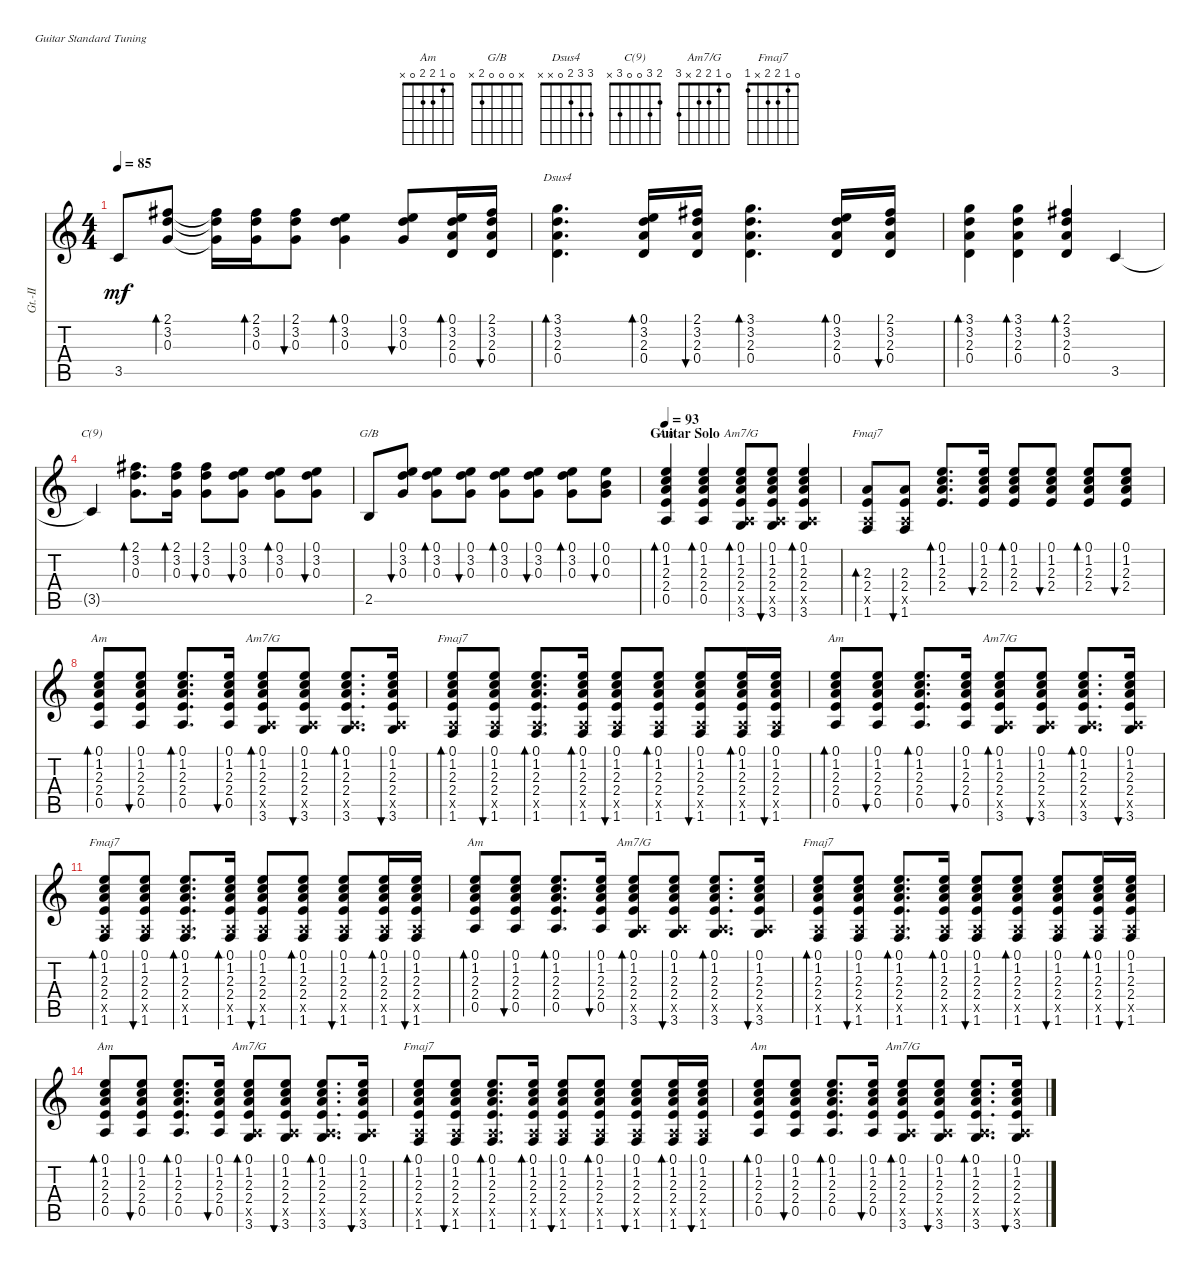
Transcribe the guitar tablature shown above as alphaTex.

\defaultSystemsLayout 4
\bracketExtendMode nobrackets
\defaultBarNumberDisplay FirstOfSystem
\track ("Rhythm II (12 St.) - J. Page - Clean" "Gt.-II") {instrument electricguitarclean}
\staff {score tabs}
\tuning (E4 B3 G3 D3 A2 E2)
\chord ("Am" 0 1 2 2 0 x)
\chord ("G/B" x 0 0 0 2 x)
\chord ("Dsus4" 3 3 2 0 x x)
\chord ("C(9)" 2 3 0 0 3 x)
\chord ("Am7/G" 0 1 2 2 x 3)
\chord ("Fmaj7" 0 1 2 2 x 1)
\ts (4 4)
\tempo 85
\clef g2
\scale
0.960908
\ks aminor
3.5.8{dy mf} (0.3 3.2 2.1{acc #}).8{bd 30} (0.3{t} 3.2{t} 2.1{t acc #}).16 (0.3 3.2 2.1{acc #}).16{bd 30} (0.3 3.2 2.1{acc #}).8{bu 30} (0.3 3.2 0.1).4{bd 30} (0.3 3.2 0.1).8{bu 30} (2.3 3.2 0.1 0.4).16{bd 30} (2.3 3.2 2.1{acc #} 0.4).16{bu 30} |
\scale
0.960908 (0.4 2.3 3.2 3.1).4{d bd 30 ch "Dsus4"} (0.4 2.3 3.2 0.1).16{bd 30} (0.4 2.3 3.2 2.1{acc #}).16{bu 30} (0.4 2.3 3.2 3.1).4{d bd 30} (0.4 2.3 3.2 0.1).16{bd 30} (0.4 2.3 3.2 2.1{acc #}).16{bu 30} |
\scale
1.07818 (0.4 2.3 3.2 3.1).4{bd 30} (0.4 2.3 3.2 3.1).4{bd 30} (0.4 2.3 3.2 2.1{acc #}).4{bd 30} 3.5.4 |
\scale
0.960908 3.5{t}.4{ch "C(9)"} (0.3 3.2 2.1{acc #}).8{d bd 30} (0.3 3.2 2.1{acc #}).16{bd 30} (0.3 3.2 2.1{acc #}).8{bu 30} (0.3 3.2 0.1).8{bu 30} (0.3 3.2 0.1).8{bd 30} (0.3 3.2 0.1).8{bu 30} |
\scale
0.960908 2.5.8{ch "G/B"} (0.3 3.2 0.1).8{bu 30} (0.3 3.2 0.1).8{bd 30} (0.3 3.2 0.1).8{bu 30} (0.3 3.2 0.1).8{bd 30} (0.3 3.2 0.1).8{bu 30} (0.3 3.2 0.1).8{bd 30} (0.3 0.2 0.1).8{bu 30} |
\section ("" "Guitar Solo")
\tempo 93
\scale
1.07818 (0.5 2.4 2.3 1.2 0.1).4{bd 30 ch "Am"} (0.5 2.4 2.3 1.2 0.1).4{bd 30} (3.6 2.4 2.3 1.2 0.1 0.5{x}).8{bd 30 ch "Am7/G"} (3.6 2.4 2.3 1.2 0.1 0.5{x}).8{bu 30} (3.6 2.4 2.3 1.2 0.1 0.5{x}).4{bd 30} |
\scale
0.960908 (1.6 0.5{x} 2.4 2.3).8{bd 30 ch "Fmaj7"} (1.6 0.5{x} 2.4 2.3).8{bu 30} (0.1 1.2 2.3 2.4).8{d bd 30} (0.1 1.2 2.3 2.4).16{bu 30} (0.1 1.2 2.3 2.4).8{bd 30} (0.1 1.2 2.3 2.4).8{bu 30} (0.1 1.2 2.3 2.4).8{bd 30} (0.1 1.2 2.3 2.4).8{bu 30} |
\scale
0.960908 (0.5 2.4 2.3 1.2 0.1).8{bd 30 ch "Am"} (0.5 2.4 2.3 1.2 0.1).8{bu 30} (0.5 2.4 2.3 1.2 0.1).8{d bd 30} (0.5 2.4 2.3 1.2 0.1).16{bu 30} (3.6 2.4 2.3 1.2 0.1 0.5{x}).8{bd 30 ch "Am7/G"} (3.6 2.4 2.3 1.2 0.1 0.5{x}).8{bu 30} (3.6 2.4 2.3 1.2 0.1 0.5{x}).8{d bd 30} (3.6 2.4 2.3 1.2 0.1 0.5{x}).16{bu 30} |
\scale
1.07818 (1.6 2.4 2.3 1.2 0.1 0.5{x}).8{bd 30 ch "Fmaj7"} (1.6 2.4 2.3 1.2 0.1 0.5{x}).8{bu 30} (1.6 2.4 2.3 1.2 0.1 0.5{x}).8{d bd 30} (1.6 2.4 2.3 1.2 0.1 0.5{x}).16{bd 30} (1.6 2.4 2.3 1.2 0.1 0.5{x}).8{bu 30} (1.6 2.4 2.3 1.2 0.1 0.5{x}).8{bd 30} (1.6 2.4 2.3 1.2 0.1 0.5{x}).8{bu 30} (1.6 2.4 2.3 1.2 0.1 0.5{x}).16{bd 30} (1.6 2.4 2.3 1.2 0.1 0.5{x}).16{bu 30} |
\scale
0.960908 (0.5 2.4 2.3 1.2 0.1).8{bd 30 ch "Am"} (0.5 2.4 2.3 1.2 0.1).8{bu 30} (0.5 2.4 2.3 1.2 0.1).8{d bd 30} (0.5 2.4 2.3 1.2 0.1).16{bu 30} (3.6 2.4 2.3 1.2 0.1 0.5{x}).8{bd 30 ch "Am7/G"} (3.6 2.4 2.3 1.2 0.1 0.5{x}).8{bu 30} (3.6 2.4 2.3 1.2 0.1 0.5{x}).8{d bd 30} (3.6 2.4 2.3 1.2 0.1 0.5{x}).16{bu 30} |
\scale
0.960908 (1.6 2.4 2.3 1.2 0.1 0.5{x}).8{bd 30 ch "Fmaj7"} (1.6 2.4 2.3 1.2 0.1 0.5{x}).8{bu 30} (1.6 2.4 2.3 1.2 0.1 0.5{x}).8{d bd 30} (1.6 2.4 2.3 1.2 0.1 0.5{x}).16{bd 30} (1.6 2.4 2.3 1.2 0.1 0.5{x}).8{bu 30} (1.6 2.4 2.3 1.2 0.1 0.5{x}).8{bd 30} (1.6 2.4 2.3 1.2 0.1 0.5{x}).8{bu 30} (1.6 2.4 2.3 1.2 0.1 0.5{x}).16{bd 30} (1.6 2.4 2.3 1.2 0.1 0.5{x}).16{bu 30} |
\scale
1.07818 (0.5 2.4 2.3 1.2 0.1).8{bd 30 ch "Am"} (0.5 2.4 2.3 1.2 0.1).8{bu 30} (0.5 2.4 2.3 1.2 0.1).8{d bd 30} (0.5 2.4 2.3 1.2 0.1).16{bu 30} (3.6 2.4 2.3 1.2 0.1 0.5{x}).8{bd 30 ch "Am7/G"} (3.6 2.4 2.3 1.2 0.1 0.5{x}).8{bu 30} (3.6 2.4 2.3 1.2 0.1 0.5{x}).8{d bd 30} (3.6 2.4 2.3 1.2 0.1 0.5{x}).16{bu 30} |
\scale
0.960908 (1.6 2.4 2.3 1.2 0.1 0.5{x}).8{bd 30 ch "Fmaj7"} (1.6 2.4 2.3 1.2 0.1 0.5{x}).8{bu 30} (1.6 2.4 2.3 1.2 0.1 0.5{x}).8{d bd 30} (1.6 2.4 2.3 1.2 0.1 0.5{x}).16{bd 30} (1.6 2.4 2.3 1.2 0.1 0.5{x}).8{bu 30} (1.6 2.4 2.3 1.2 0.1 0.5{x}).8{bd 30} (1.6 2.4 2.3 1.2 0.1 0.5{x}).8{bu 30} (1.6 2.4 2.3 1.2 0.1 0.5{x}).16{bd 30} (1.6 2.4 2.3 1.2 0.1 0.5{x}).16{bu 30} |
\scale
0.960908 (0.5 2.4 2.3 1.2 0.1).8{bd 30 ch "Am"} (0.5 2.4 2.3 1.2 0.1).8{bu 30} (0.5 2.4 2.3 1.2 0.1).8{d bd 30} (0.5 2.4 2.3 1.2 0.1).16{bu 30} (3.6 2.4 2.3 1.2 0.1 0.5{x}).8{bd 30 ch "Am7/G"} (3.6 2.4 2.3 1.2 0.1 0.5{x}).8{bu 30} (3.6 2.4 2.3 1.2 0.1 0.5{x}).8{d bd 30} (3.6 2.4 2.3 1.2 0.1 0.5{x}).16{bu 30} |
\scale
1.07818 (1.6 2.4 2.3 1.2 0.1 0.5{x}).8{bd 30 ch "Fmaj7"} (1.6 2.4 2.3 1.2 0.1 0.5{x}).8{bu 30} (1.6 2.4 2.3 1.2 0.1 0.5{x}).8{d bd 30} (1.6 2.4 2.3 1.2 0.1 0.5{x}).16{bd 30} (1.6 2.4 2.3 1.2 0.1 0.5{x}).8{bu 30} (1.6 2.4 2.3 1.2 0.1 0.5{x}).8{bd 30} (1.6 2.4 2.3 1.2 0.1 0.5{x}).8{bu 30} (1.6 2.4 2.3 1.2 0.1 0.5{x}).16{bd 30} (1.6 2.4 2.3 1.2 0.1 0.5{x}).16{bu 30} |
\scale
0.960908 (0.5 2.4 2.3 1.2 0.1).8{bd 30 ch "Am"} (0.5 2.4 2.3 1.2 0.1).8{bu 30} (0.5 2.4 2.3 1.2 0.1).8{d bd 30} (0.5 2.4 2.3 1.2 0.1).16{bu 30} (3.6 2.4 2.3 1.2 0.1 0.5{x}).8{bd 30 ch "Am7/G"} (3.6 2.4 2.3 1.2 0.1 0.5{x}).8{bu 30} (3.6 2.4 2.3 1.2 0.1 0.5{x}).8{d bd 30} (3.6 2.4 2.3 1.2 0.1 0.5{x}).16{bu 30}
